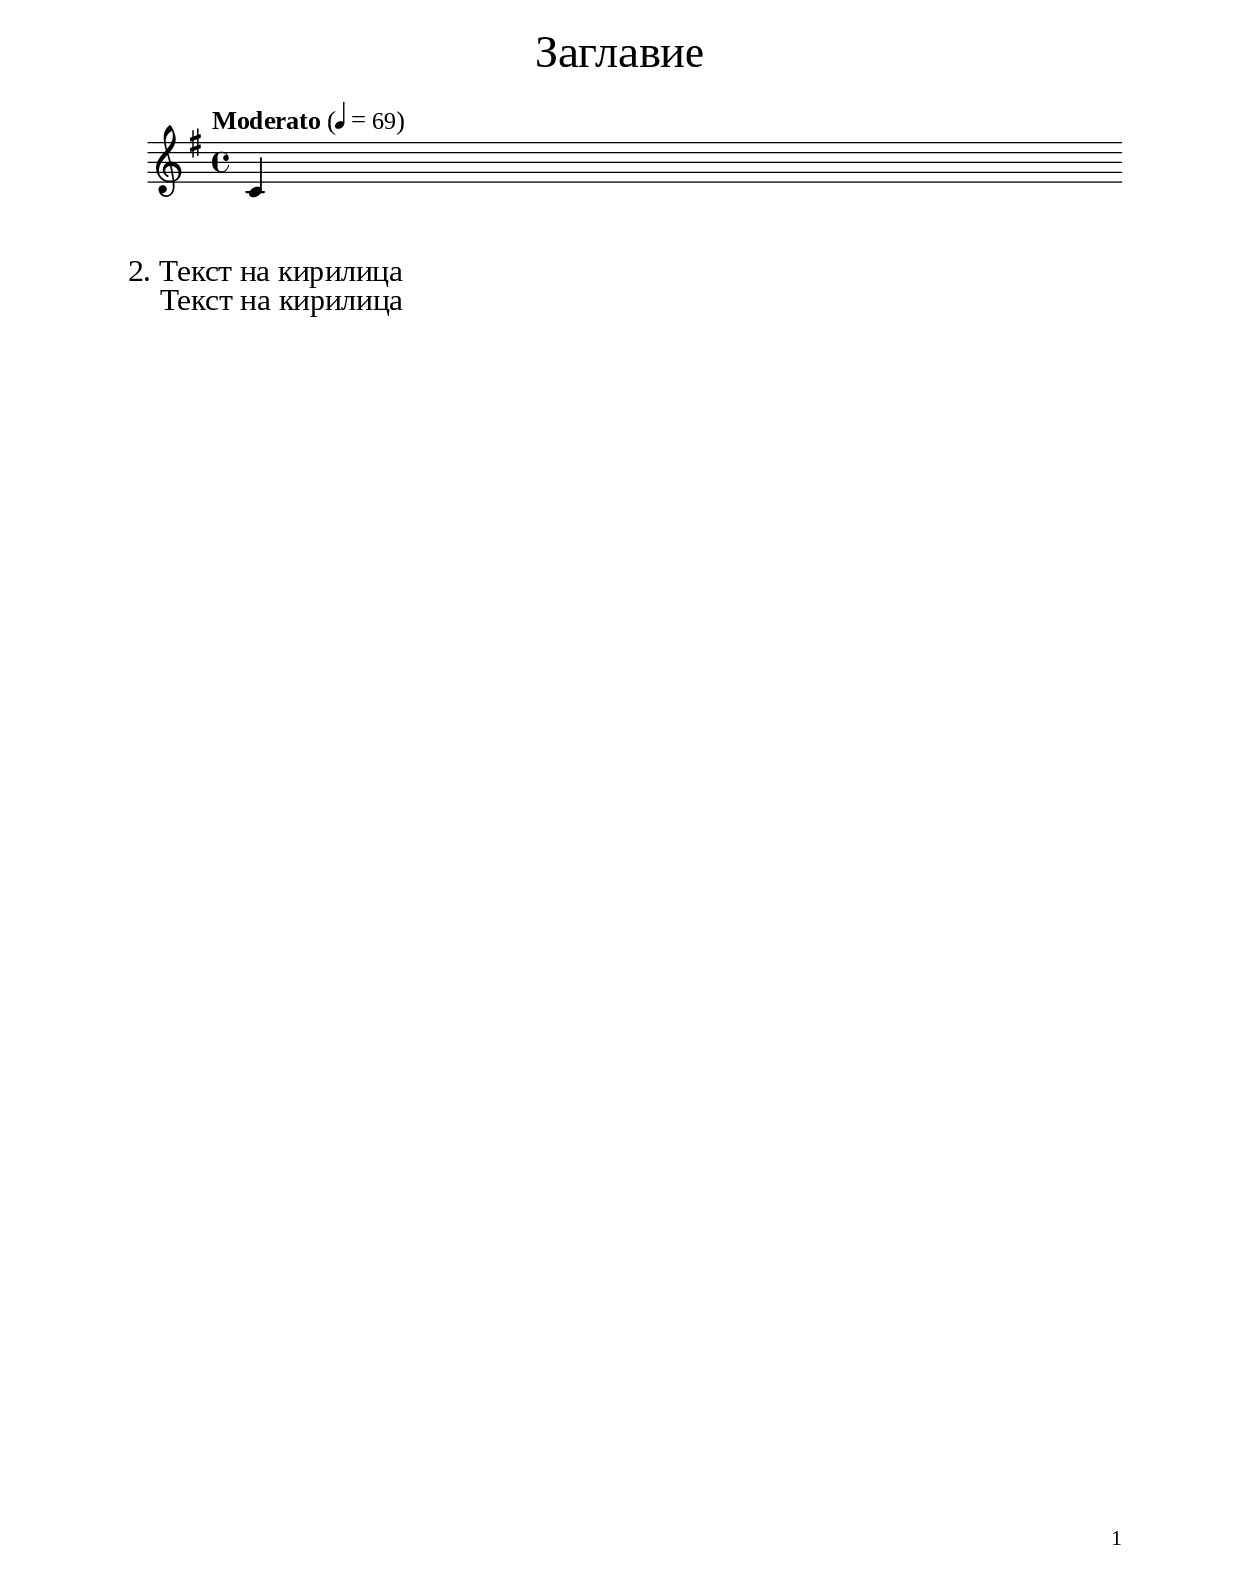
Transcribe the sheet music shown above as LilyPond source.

\version "2.24.4"

% include paper part and global functions
\include "include/globals.ily"

\bookpart {
  \include "include/bookpart-paper.ily"
  \score {
    \include "include/score-layout.ily"

    \new Voice \relative c' {
      \clef treble
      \key g \major
      \time 4/4
      \tempoFunc "Moderato" 4 "69"
      \autoBeamOff
      c % notes here
    }

    \addlyrics {}

    \header {
      title = \titleFunc #'ref "Заглавие" "Zaglavie"
    }

    \midi{}

  } % score

  \markup \fontsize #bgCoupletFontSize {
    \hspace #1
    \override #`(baseline-skip . ,bgCoupletBaselineSkip)
    \column {
      \line { 2. Текст на кирилица }
      \line {   "   " Текст на кирилица }
    }

  } % markup

  % include foreign translation(s) of the song
  

} % bookpart

% Più mosso
%
